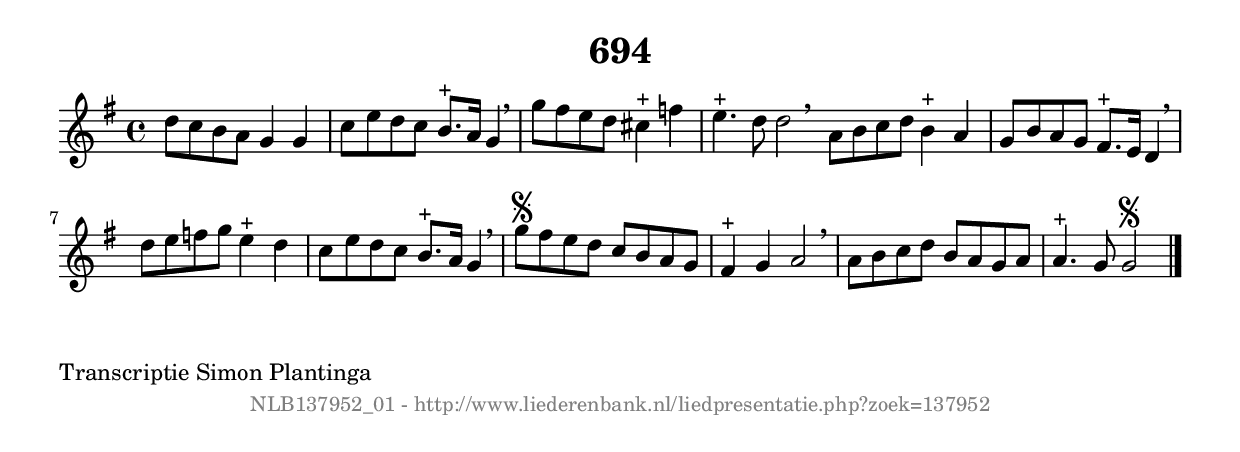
%
% produced by wce2krn 1.64 (7 June 2014)
%
\version"2.16"
#(append! paper-alist '(("long" . (cons (* 210 mm) (* 2000 mm)))))
#(set-default-paper-size "long")
sb = {\breathe}
mBreak = {\breathe }
bBreak = {\breathe }
x = {\once\override NoteHead #'style = #'cross }
gl=\glissando
itime={\override Staff.TimeSignature #'stencil = ##f }
ficta = {\once\set suggestAccidentals = ##t}
fine = {\once\override Score.RehearsalMark #'self-alignment-X = #1 \mark \markup {\italic{Fine}}}
dc = {\once\override Score.RehearsalMark #'self-alignment-X = #1 \mark \markup {\italic{D.C.}}}
dcf = {\once\override Score.RehearsalMark #'self-alignment-X = #1 \mark \markup {\italic{D.C. al Fine}}}
dcc = {\once\override Score.RehearsalMark #'self-alignment-X = #1 \mark \markup {\italic{D.C. al Coda}}}
ds = {\once\override Score.RehearsalMark #'self-alignment-X = #1 \mark \markup {\italic{D.S.}}}
dsf = {\once\override Score.RehearsalMark #'self-alignment-X = #1 \mark \markup {\italic{D.S. al Fine}}}
dsc = {\once\override Score.RehearsalMark #'self-alignment-X = #1 \mark \markup {\italic{D.S. al Coda}}}
pv = {\set Score.repeatCommands = #'((volta "1"))}
sv = {\set Score.repeatCommands = #'((volta "2"))}
tv = {\set Score.repeatCommands = #'((volta "3"))}
qv = {\set Score.repeatCommands = #'((volta "4"))}
xv = {\set Score.repeatCommands = #'((volta #f))}
\header{ tagline = ""
title = "694"
}
\score {{
\key g \major
\relative g'
{
\set melismaBusyProperties = #'()
\time 4/4
\tempo 4=120
\override Score.MetronomeMark #'transparent = ##t
\override Score.RehearsalMark #'break-visibility = #(vector #t #t #f)
d'8 c8 b8 a8 g4 g4 | c8 e8 d8 c8 b8.^"+" a16 g4 \sb | g'8 fis8 e8 d8 cis4^"+" f4 | e4.^"+" d8 d2 \bar ":|:" \bBreak
a8 b8 c8 d8 b4^"+" a4 | g8 b8 a8 g8 fis8.^"+" e16 d4 \sb | d'8 e8 f8 g8 e4^"+" d4 | c8 e8 d8 c8 b8.^"+" a16 g4 | \mBreak \bar "|"
g'8\segno fis8 e8 d8 c8 b8 a8 g8 | fis4^"+" g4 a2 \sb | a8 b8 c8 d8 b8 a8 g8 a8 | a4.^"+" g8 g2\segno \bar "|."
 }}
 \midi { }
 \layout {
            indent = 0.0\cm
}
}
\markup { \wordwrap-string #" 
Transcriptie Simon Plantinga
"}
\markup { \vspace #0 } \markup { \with-color #grey \fill-line { \center-column { \smaller "NLB137952_01 - http://www.liederenbank.nl/liedpresentatie.php?zoek=137952" } } }
